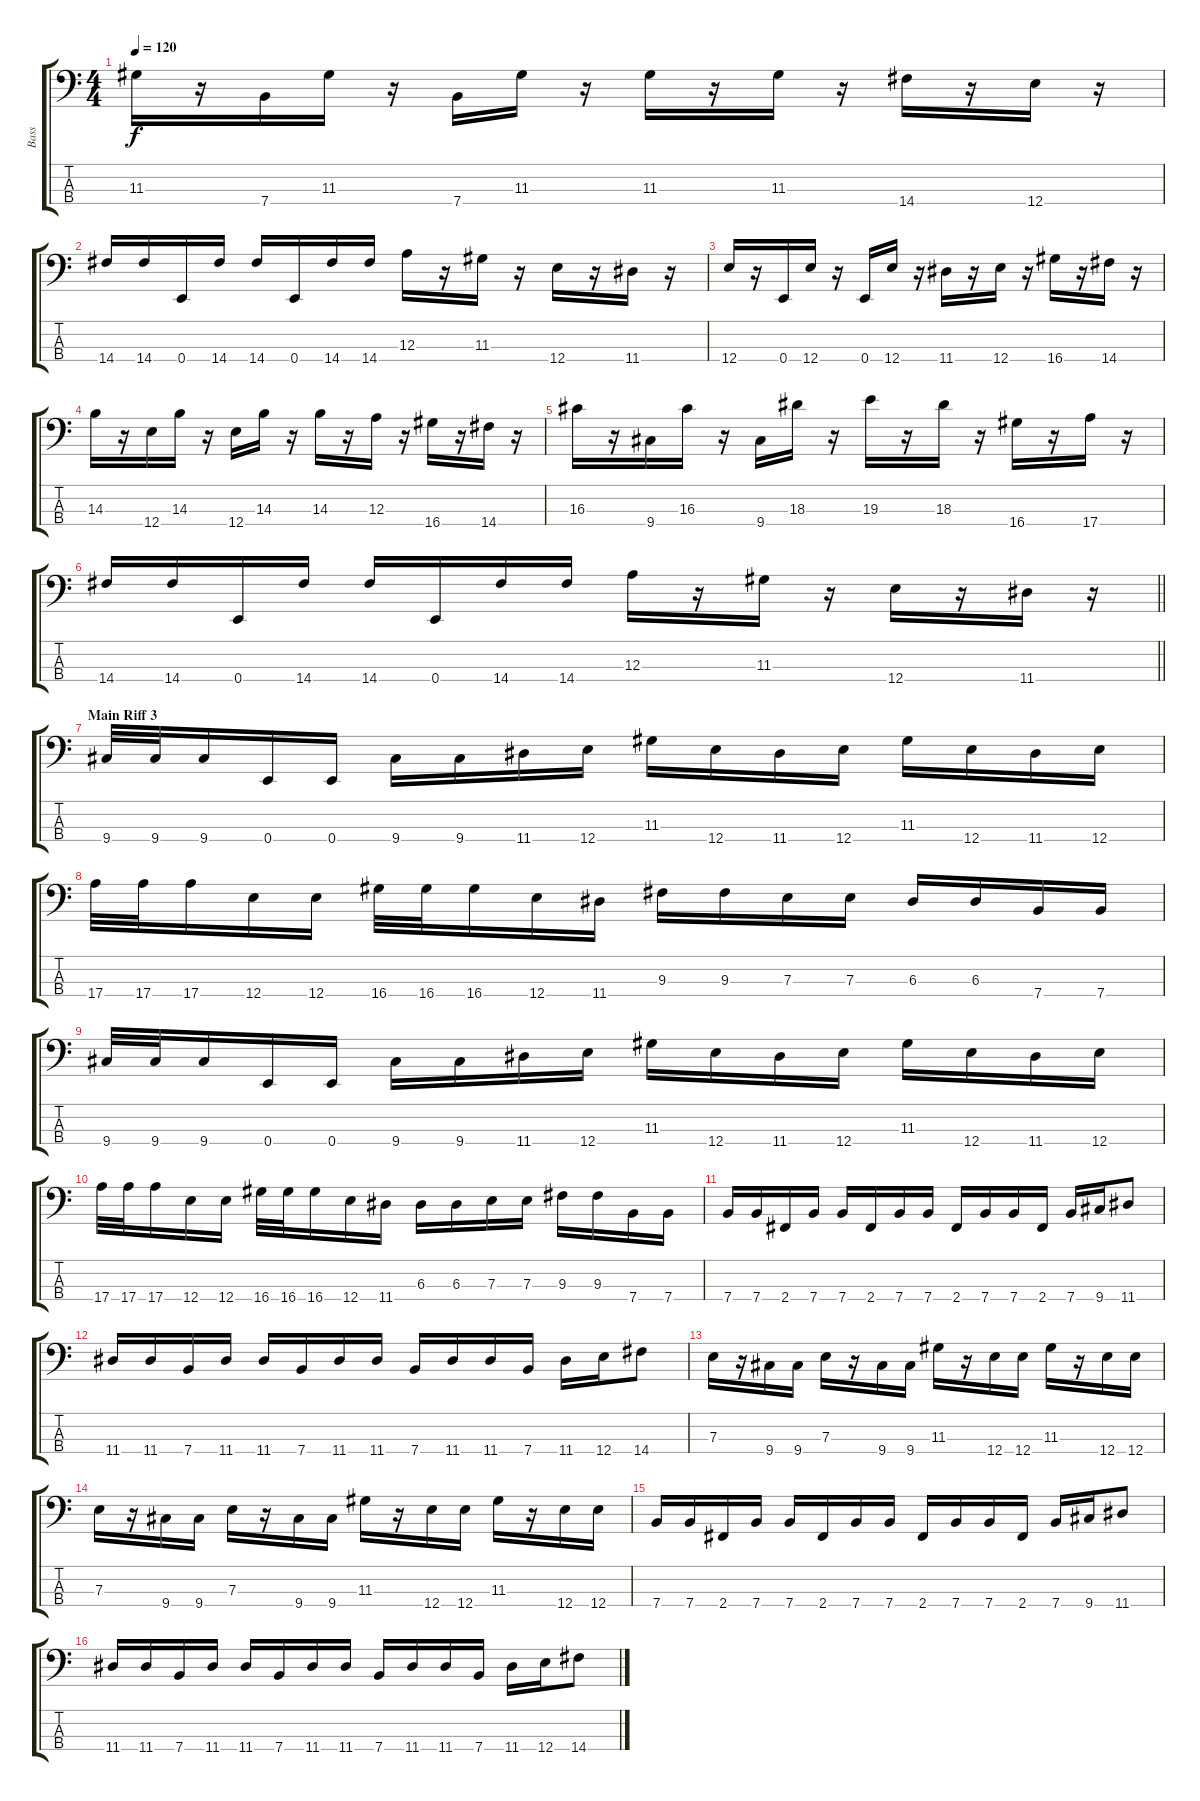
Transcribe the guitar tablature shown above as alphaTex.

\track ("Bass" "Bass") {instrument electricbassfinger}
\staff {score tabs}
\tuning (G2 D2 A1 E1) {hide}
\ts (4 4)
\tempo 120
\clef f4
\ks c
11.3.16{dy f} r.16 7.4.16 11.3.16 r.16 7.4.16 11.3.16 r.16 11.3.16 r.16 11.3.16 r.16 14.4.16 r.16 12.4.16 r.16 |
14.4.16 14.4.16 0.4.16 14.4.16 14.4.16 0.4.16 14.4.16 14.4.16 12.3.16 r.16 11.3.16 r.16 12.4.16 r.16 11.4.16 r.16 |
12.4.16 r.16 0.4.16 12.4.16 r.16 0.4.16 12.4.16 r.16 11.4.16 r.16 12.4.16 r.16 16.4.16 r.16 14.4.16 r.16 |
14.3.16 r.16 12.4.16 14.3.16 r.16 12.4.16 14.3.16 r.16 14.3.16 r.16 12.3.16 r.16 16.4.16 r.16 14.4.16 r.16 |
16.3.16 r.16 9.4.16 16.3.16 r.16 9.4.16 18.3.16 r.16 19.3.16 r.16 18.3.16 r.16 16.4.16 r.16 17.4.16 r.16 |
\barLineRight lightlight
14.4.16 14.4.16 0.4.16 14.4.16 14.4.16 0.4.16 14.4.16 14.4.16 12.3.16 r.16 11.3.16 r.16 12.4.16 r.16 11.4.16 r.16 |
\section ("" "Main Riff 3")
9.4.32 9.4.32 9.4.16 0.4.16 0.4.16 9.4.16 9.4.16 11.4.16 12.4.16 11.3.16 12.4.16 11.4.16 12.4.16 11.3.16 12.4.16 11.4.16 12.4.16 |
17.4.32 17.4.32 17.4.16 12.4.16 12.4.16 16.4.32 16.4.32 16.4.16 12.4.16 11.4.16 9.3.16 9.3.16 7.3.16 7.3.16 6.3.16 6.3.16 7.4.16 7.4.16 |
9.4.32 9.4.32 9.4.16 0.4.16 0.4.16 9.4.16 9.4.16 11.4.16 12.4.16 11.3.16 12.4.16 11.4.16 12.4.16 11.3.16 12.4.16 11.4.16 12.4.16 |
17.4.32 17.4.32 17.4.16 12.4.16 12.4.16 16.4.32 16.4.32 16.4.16 12.4.16 11.4.16 6.3.16 6.3.16 7.3.16 7.3.16 9.3.16 9.3.16 7.4.16 7.4.16 |
7.4.16 7.4.16 2.4.16 7.4.16 7.4.16 2.4.16 7.4.16 7.4.16 2.4.16 7.4.16 7.4.16 2.4.16 7.4.16 9.4.16 11.4.8 |
11.4.16 11.4.16 7.4.16 11.4.16 11.4.16 7.4.16 11.4.16 11.4.16 7.4.16 11.4.16 11.4.16 7.4.16 11.4.16 12.4.16 14.4.8 |
7.3.16 r.16 9.4.16 9.4.16 7.3.16 r.16 9.4.16 9.4.16 11.3.16 r.16 12.4.16 12.4.16 11.3.16 r.16 12.4.16 12.4.16 |
7.3.16 r.16 9.4.16 9.4.16 7.3.16 r.16 9.4.16 9.4.16 11.3.16 r.16 12.4.16 12.4.16 11.3.16 r.16 12.4.16 12.4.16 |
7.4.16 7.4.16 2.4.16 7.4.16 7.4.16 2.4.16 7.4.16 7.4.16 2.4.16 7.4.16 7.4.16 2.4.16 7.4.16 9.4.16 11.4.8 |
11.4.16 11.4.16 7.4.16 11.4.16 11.4.16 7.4.16 11.4.16 11.4.16 7.4.16 11.4.16 11.4.16 7.4.16 11.4.16 12.4.16 14.4.8
